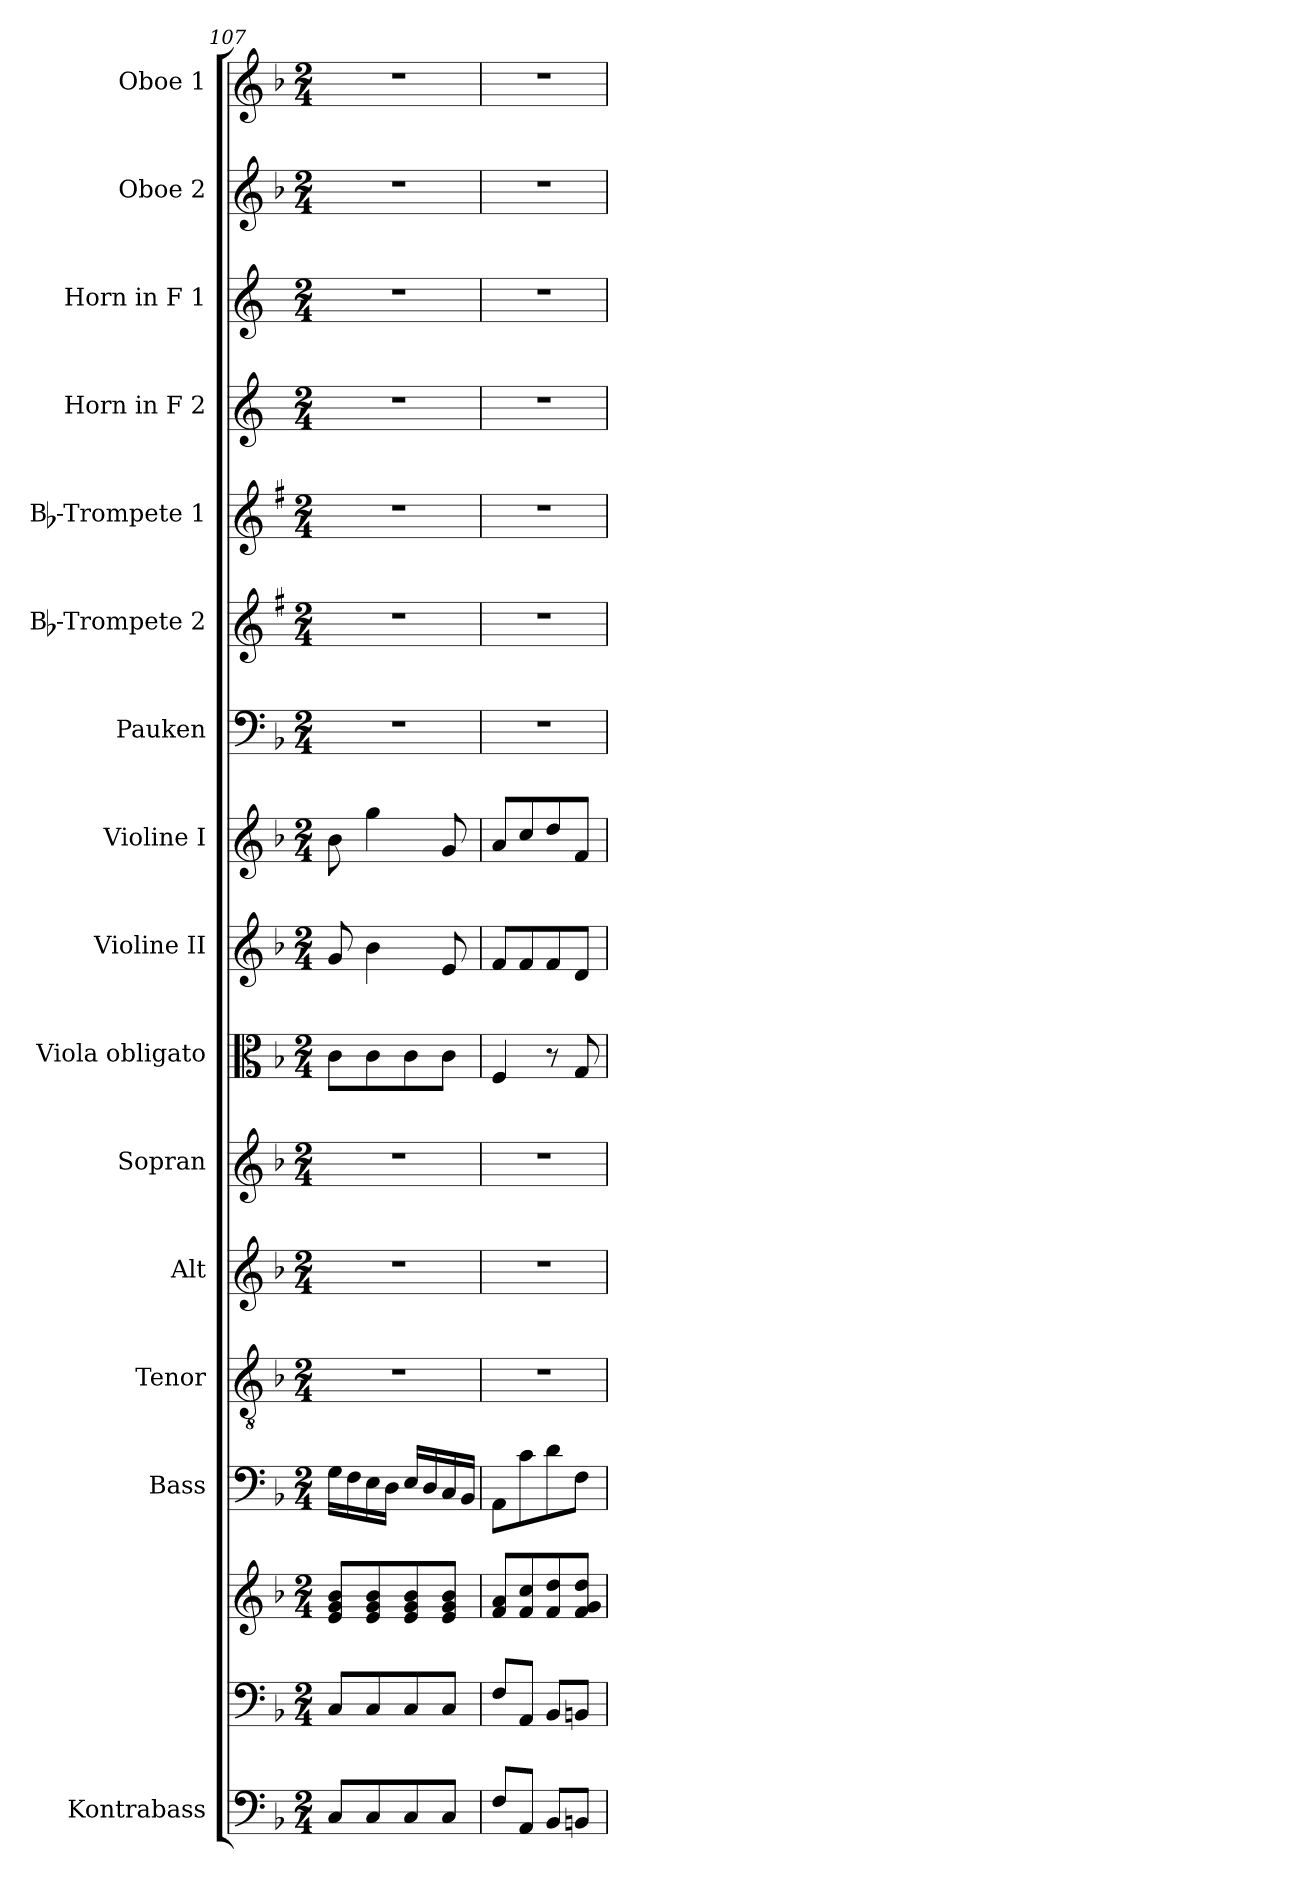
**kern	**kern	**kern	**kern	**kern	**kern	**kern	**kern	**kern	**kern	**kern	**kern	**kern	**kern	**kern	**kern	**kern
*part16	*part15	*part15	*part14	*part13	*part12	*part11	*part10	*part9	*part8	*part7	*part6	*part5	*part4	*part3	*part2	*part1
*staff17	*staff16	*staff15	*staff14	*staff13	*staff12	*staff11	*staff10	*staff9	*staff8	*staff7	*staff6	*staff5	*staff4	*staff3	*staff2	*staff1
*I"Kontrabass	*	*	*I"Bass	*I"Tenor	*I"Alt	*I"Sopran	*I"Viola obligato	*I"Violine II	*I"Violine I	*I"Pauken	*I"Bb-Trompete 2	*I"Bb-Trompete 1	*I"Horn in F 2	*I"Horn in F 1	*I"Oboe 2	*I"Oboe 1
*I'Kb.	*	*	*I'B.	*I'T.	*I'A.	*I'S.	*I'Vla.	*I'Vl. II	*I'Vl. I	*I'Pk.	*I'Bb Trp. 2	*I'Bb Trp. 1	*	*	*I'Ob. 2	*I'Ob. 1
*clefF4	*clefF4	*clefG2	*clefF4	*clefGv2	*clefG2	*clefG2	*clefC3	*clefG2	*clefG2	*clefF4	*clefG2	*clefG2	*clefG2	*clefG2	*clefG2	*clefG2
*ITrd7c12	*	*	*	*	*	*	*	*	*	*	*ITrd1c2	*ITrd1c2	*ITrd4c7	*ITrd4c7	*	*
*k[b-]	*k[b-]	*k[b-]	*k[b-]	*k[b-]	*k[b-]	*k[b-]	*k[b-]	*k[b-]	*k[b-]	*k[b-]	*k[b-]	*k[b-]	*k[b-]	*k[b-]	*k[b-]	*k[b-]
*F:	*F:	*F:	*F:	*F:	*F:	*F:	*F:	*F:	*F:	*F:	*F:	*F:	*F:	*F:	*F:	*F:
*M2/4	*M2/4	*M2/4	*M2/4	*M2/4	*M2/4	*M2/4	*M2/4	*M2/4	*M2/4	*M2/4	*M2/4	*M2/4	*M2/4	*M2/4	*M2/4	*M2/4
=107	=107	=107	=107	=107	=107	=107	=107	=107	=107	=107	=107	=107	=107	=107	=107	=107
8CC/L	8C/L	8e/ 8g/ 8b-/L	16G\LL	2r	2r	2r	8c\L	8g/	8b-\	2r	2r	2r	2r	2r	2r	2r
.	.	.	16F\	.	.	.	.	.	.	.	.	.	.	.	.	.
8CC/	8C/	8e/ 8g/ 8b-/	16E\	.	.	.	8c\	4b-\	4gg\	.	.	.	.	.	.	.
.	.	.	16D\JJ	.	.	.	.	.	.	.	.	.	.	.	.	.
8CC/	8C/	8e/ 8g/ 8b-/	16E/LL	.	.	.	8c\	.	.	.	.	.	.	.	.	.
.	.	.	16D/	.	.	.	.	.	.	.	.	.	.	.	.	.
8CC/J	8C/J	8e/ 8g/ 8b-/J	16C/	.	.	.	8c\J	8e/	8g/	.	.	.	.	.	.	.
.	.	.	16BB-/JJ	.	.	.	.	.	.	.	.	.	.	.	.	.
=108	=108	=108	=108	=108	=108	=108	=108	=108	=108	=108	=108	=108	=108	=108	=108	=108
8FF/L	8F/L	8f/ 8a/L	8AA\L	2r	2r	2r	4F/	8f/L	8a/L	2r	2r	2r	2r	2r	2r	2r
8AAA/J	8AA/J	8f/ 8cc/	8c\	.	.	.	.	8f/	8cc/	.	.	.	.	.	.	.
8BBB-/L	8BB-/L	8f/ 8dd/	8d\	.	.	.	8r	8f/	8dd/	.	.	.	.	.	.	.
8BBBn/J	8BBn/J	8f/ 8g/ 8dd/J	8F\J	.	.	.	8G/	8d/J	8f/J	.	.	.	.	.	.	.
=	=	=	=	=	=	=	=	=	=	=	=	=	=	=	=	=
*-	*-	*-	*-	*-	*-	*-	*-	*-	*-	*-	*-	*-	*-	*-	*-	*-
